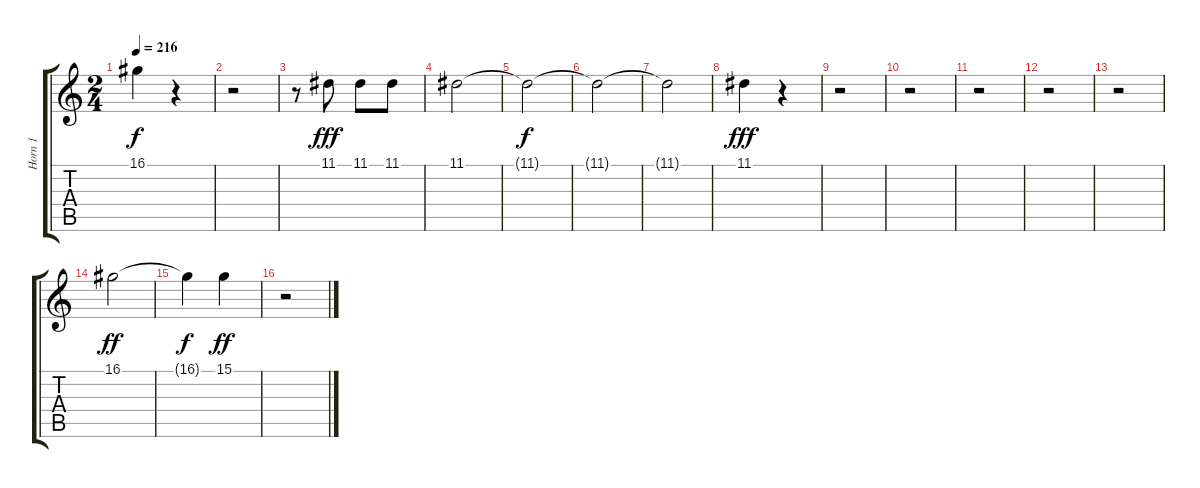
\track ("Horn 1" "Horn 1") {instrument frenchhorn}
\staff {score tabs}
\tuning (E4 B3 G3 D3 A2 E2) {hide}
\ts (2 4)
\tempo 216
\clef g2
\ks c
16.1.4{dy f} r.4 |
r.2 |
r.8 11.1.8{dy fff} 11.1.8 11.1.8 |
11.1.2 |
11.1{t}.2{dy f} |
11.1{t}.2 |
11.1{t}.2 |
11.1.4{dy fff} r.4 |
r.2 |
r.2 |
r.2 |
r.2 |
r.2 |
16.1.2{dy ff} |
16.1{t}.4{dy f} 15.1.4{dy ff} |
r.2
